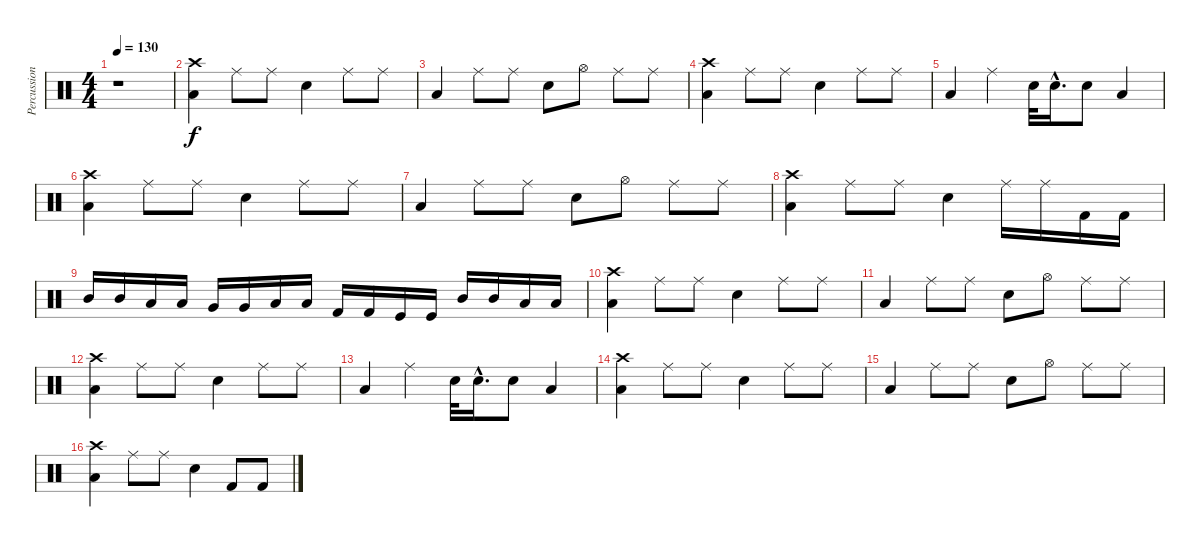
\track ("Percussions" "Percussion") {instrument percussion}
\staff {score}
\articulation defaults
\ts (4 4)
\tempo 130
\clef neutral
\ks c
r.1{dy f} |
("Low Tom (hit)" "Crash high (hit)").4 "Ride (middle)".8 "Ride (middle)".8 "Electric Snare (hit)".4 "Ride (middle)".8 "Ride (middle)".8 |
"Low Tom (hit)".4 "Ride (middle)".8 "Ride (middle)".8 "Electric Snare (hit)".8 "Hi-Hat (open)".8 "Ride (middle)".8 "Ride (middle)".8 |
("Low Tom (hit)" "Crash high (hit)").4 "Ride (middle)".8 "Ride (middle)".8 "Electric Snare (hit)".4 "Ride (middle)".8 "Ride (middle)".8 |
"Low Tom (hit)".4 "Ride (middle)".4 "Electric Snare (hit)".32 "Electric Snare (hit)"{hac}.16{d} "Electric Snare (hit)".8 "Low Tom (hit)".4 |
("Low Tom (hit)" "Crash high (hit)").4 "Ride (middle)".8 "Ride (middle)".8 "Electric Snare (hit)".4 "Ride (middle)".8 "Ride (middle)".8 |
"Low Tom (hit)".4 "Ride (middle)".8 "Ride (middle)".8 "Electric Snare (hit)".8 "Hi-Hat (open)".8 "Ride (middle)".8 "Ride (middle)".8 |
("Low Tom (hit)" "Crash high (hit)").4 "Ride (middle)".8 "Ride (middle)".8 "Electric Snare (hit)".4 "Ride (middle)".16 "Ride (middle)".16 "Kick (hit) 2".16 "Kick (hit) 2".16 |
"Mid Tom (hit)".16 "Mid Tom (hit)".16 "Low Tom (hit)".16 "Low Tom (hit)".16 "Very Low Tom (hit)".16 "Very Low Tom (hit)".16 "Low Floor Tom (hit)".16 "Low Floor Tom (hit)".16 "Kick (hit) 2".16 "Kick (hit) 2".16 "Kick (hit)".16 "Kick (hit)".16 "Mid Tom (hit)".16 "Mid Tom (hit)".16 "Low Tom (hit)".16 "Low Tom (hit)".16 |
("Low Tom (hit)" "Crash high (hit)").4 "Ride (middle)".8 "Ride (middle)".8 "Electric Snare (hit)".4 "Ride (middle)".8 "Ride (middle)".8 |
"Low Tom (hit)".4 "Ride (middle)".8 "Ride (middle)".8 "Electric Snare (hit)".8 "Hi-Hat (open)".8 "Ride (middle)".8 "Ride (middle)".8 |
("Low Tom (hit)" "Crash high (hit)").4 "Ride (middle)".8 "Ride (middle)".8 "Electric Snare (hit)".4 "Ride (middle)".8 "Ride (middle)".8 |
"Low Tom (hit)".4 "Ride (middle)".4 "Electric Snare (hit)".32 "Electric Snare (hit)"{hac}.16{d} "Electric Snare (hit)".8 "Low Tom (hit)".4 |
("Low Tom (hit)" "Crash high (hit)").4 "Ride (middle)".8 "Ride (middle)".8 "Electric Snare (hit)".4 "Ride (middle)".8 "Ride (middle)".8 |
"Low Tom (hit)".4 "Ride (middle)".8 "Ride (middle)".8 "Electric Snare (hit)".8 "Hi-Hat (open)".8 "Ride (middle)".8 "Ride (middle)".8 |
("Low Tom (hit)" "Crash high (hit)").4 "Ride (middle)".8 "Ride (middle)".8 "Electric Snare (hit)".4 "Kick (hit) 2".8 "Kick (hit) 2".8
